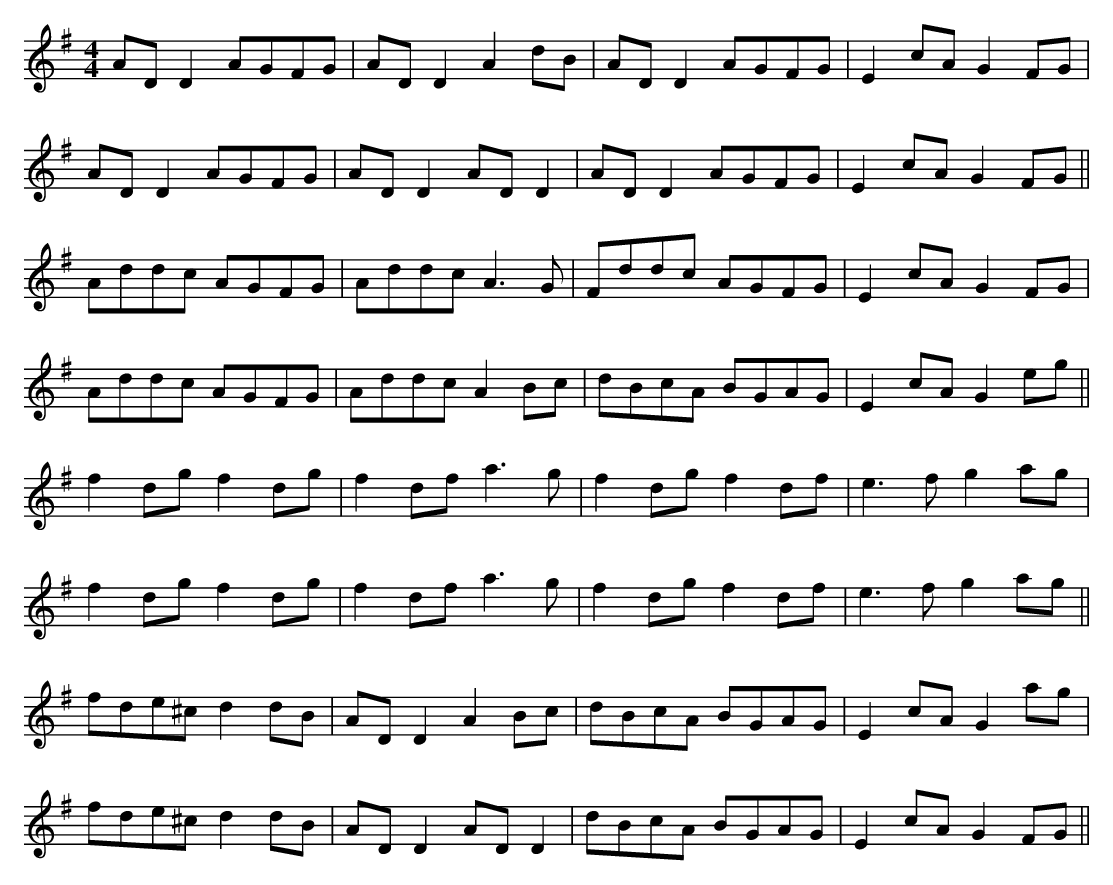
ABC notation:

X:1
M:4/4
K:Dmix
AD D2 AGFG|AD D2 A2dB|AD D2 AGFG|E2cA G2FG|
AD D2 AGFG|AD D2 AD D2|AD D2 AGFG|E2cA G2FG||
Addc AGFG|Addc A3G|Fddc AGFG|E2cA G2FG|
Addc AGFG|Addc A2Bc|dBcA BGAG|E2cA G2eg||
f2dg f2dg|f2df a3g|f2dg f2df|e3f g2ag|
f2dg f2dg|f2df a3g|f2dg f2df|e3f g2ag||
fde^c d2dB|AD D2 A2Bc|dBcA BGAG|E2cA G2ag|
fde^c d2dB|AD D2 AD D2|dBcA BGAG|E2cA G2FG||
